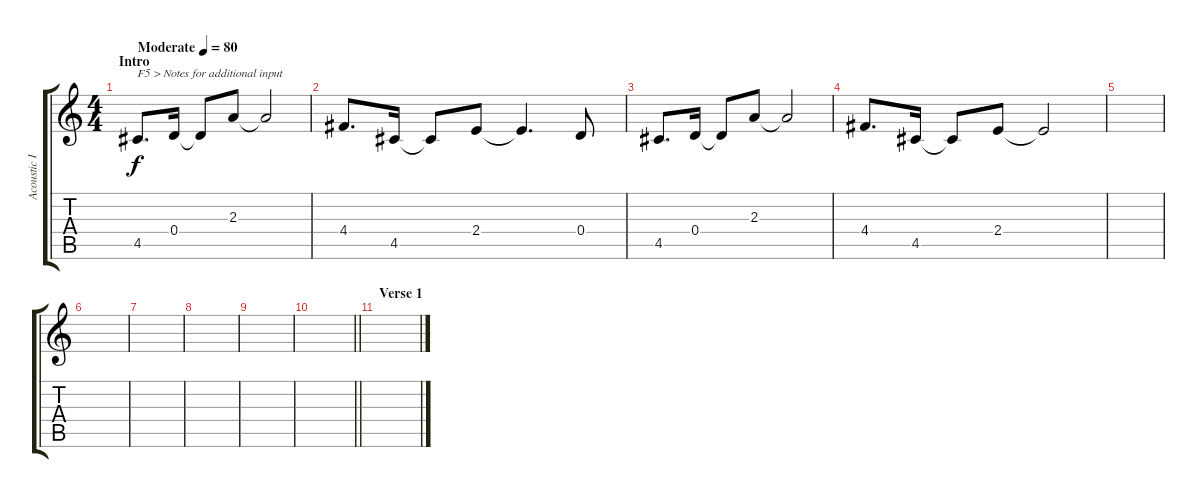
\track ("Acoustic Intro 1" "Acoustic I") {instrument acousticguitarsteel}
\staff {score tabs}
\tuning (E4 B3 G3 D3 A2 D2) {hide}
\ts (4 4)
\section ("" "Intro")
\tempo (80 "Moderate")
\clef g2
\ks c
4.5.8{d txt "F5 > Notes for additional input" dy f instrument acousticguitarsteel} 0.4.16 0.4{t}.8 2.3.8 2.3{t}.2 |
4.4.8{d} 4.5.16 4.5{t}.8 2.4.8 2.4{t}.4{d} 0.4.8 |
4.5.8{d} 0.4.16 0.4{t}.8 2.3.8 2.3{t}.2 |
4.4.8{d} 4.5.16 4.5{t}.8 2.4.8 2.4{t}.2 |
|
|
|
|
|
\barLineRight lightlight
|
\section ("" "Verse 1")
